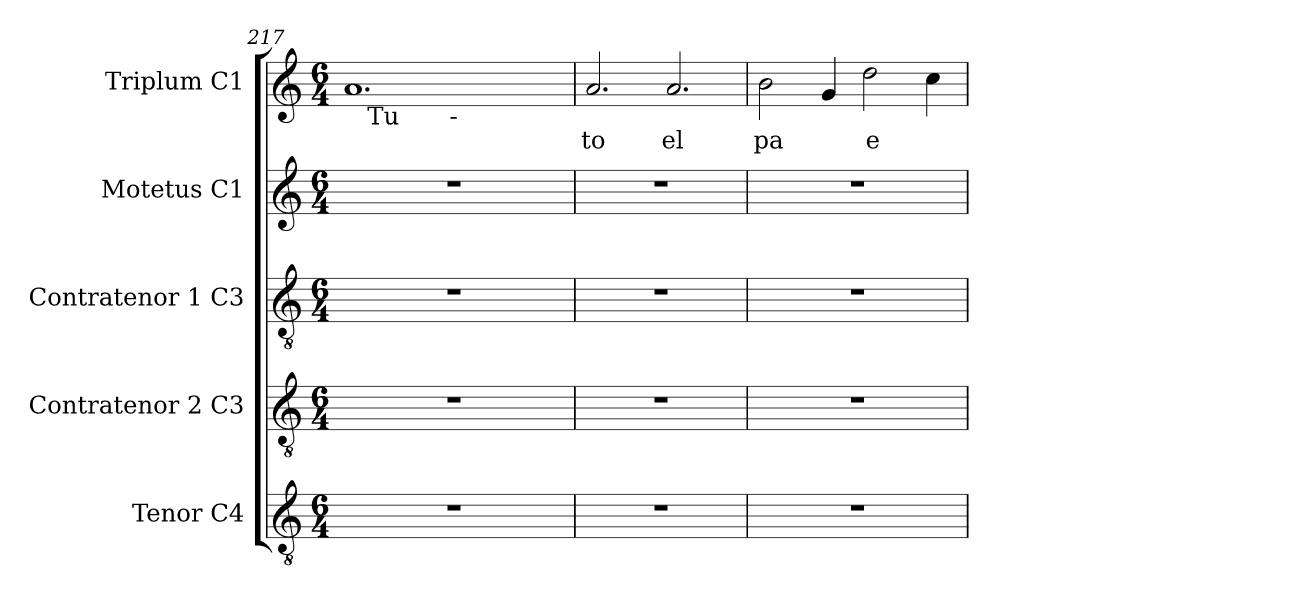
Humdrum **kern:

**kern	**kern	**kern	**kern	**kern	**text
*part5	*part4	*part3	*part2	*part1	*part1
*staff5	*staff4	*staff3	*staff2	*staff1	*staff1
*I"Tenor  C4	*I"Contratenor 2  C3	*I"Contratenor 1  C3	*I"Motetus  C1	*I"Triplum  C1	*
*I'T	*I'Ct2	*I'Ct1	*I'Mot	*I'Tr	*
*clefGv2	*clefGv2	*clefGv2	*clefG2	*clefG2	*
*k[]	*k[]	*k[]	*k[]	*k[]	*
*C:	*C:	*C:	*C:	*C:	*
*M6/4	*M6/4	*M6/4	*M6/4	*M6/4	*
=217	=217	=217	=217	=217	=217
!	!	!	!	!LO:TX:b:t=.	!
!	!	!	!	!	!LO:LY:b:cj
*	*	*	*	*^	*
*	*	*	*	*	*^	*
1.r	1.r	1.r	1.r	1.a	16.ryy	2..ryy	.
!	!	!	!	!	!LO:TX:b:t=Tu	!	!
.	.	.	.	.	1ryy	.	.
!	!	!	!	!	!	!LO:TX:b:t=-	!
.	.	.	.	.	.	2ryy	.
.	.	.	.	.	4ryy	.	.
.	.	.	.	.	8ryy	.	.
.	.	.	.	.	.	8ryy	.
.	.	.	.	.	32ryy	.	.
!!LO:PB:g=z
=218	=218	=218	=218	=218	=218	=218	=218
!	!	!	!	!	!	!	!LO:LY:b:cj
*	*	*	*	*v	*v	*v	*
1.r	1.r	1.r	1.r	2.a/	to
!	!	!	!	!	!LO:LY:b:cj
.	.	.	.	2.a/	el
=219	=219	=219	=219	=219	=219
!	!	!	!	!	!LO:LY:b:cj
1.r	1.r	1.r	1.r	2b\	pa-
!	!	!	!	!	!LO:LY:b:cj
.	.	.	.	4g/	--
!	!	!	!	!	!LO:LY:b:cj
.	.	.	.	2dd\	-e-
!	!	!	!	!	!LO:LY:b:cj
.	.	.	.	4cc\	--
=	=	=	=	=	=
*-	*-	*-	*-	*-	*-
